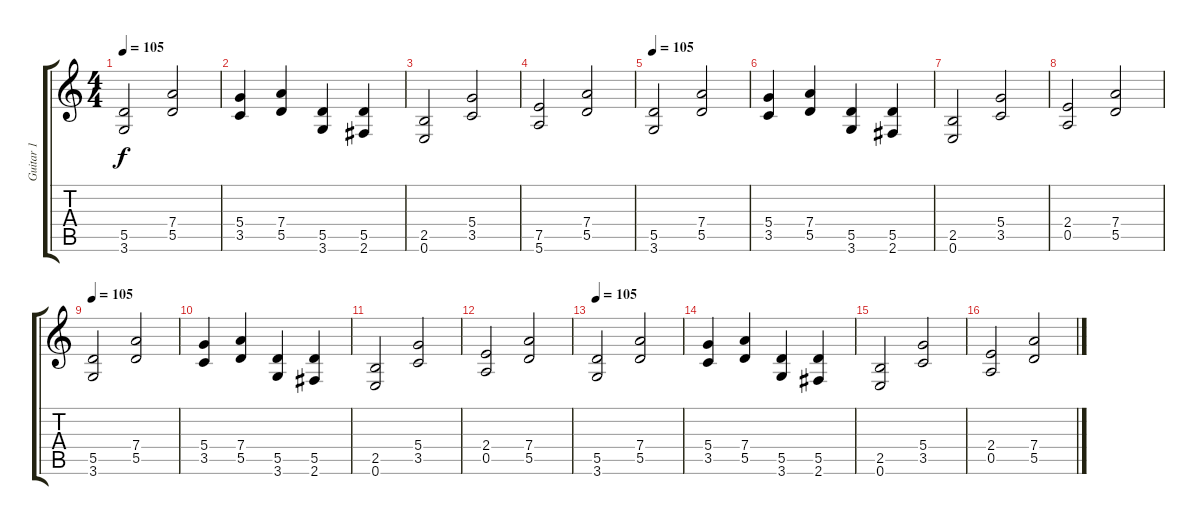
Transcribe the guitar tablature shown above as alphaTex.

\track ("Guitar 1" "Guitar 1") {instrument distortionguitar}
\staff {score tabs}
\tuning (E4 B3 G3 D3 A2 E2) {hide}
\ts (4 4)
\tempo 105
\clef g2
\ks c
(5.5 3.6).2{dy f} (7.4 5.5).2 |
(5.4 3.5).4 (7.4 5.5).4 (5.5 3.6).4 (5.5 2.6).4 |
(2.5 0.6).2 (5.4 3.5).2 |
(7.5 5.6).2 (7.4 5.5).2 |
\tempo 105
(5.5 3.6).2 (7.4 5.5).2 |
(5.4 3.5).4 (7.4 5.5).4 (5.5 3.6).4 (5.5 2.6).4 |
(2.5 0.6).2 (5.4 3.5).2 |
(2.4 0.5).2 (7.4 5.5).2 |
\tempo 105
(5.5 3.6).2 (7.4 5.5).2 |
(5.4 3.5).4 (7.4 5.5).4 (5.5 3.6).4 (5.5 2.6).4 |
(2.5 0.6).2 (5.4 3.5).2 |
(2.4 0.5).2 (7.4 5.5).2 |
\tempo 105
(5.5 3.6).2 (7.4 5.5).2 |
(5.4 3.5).4 (7.4 5.5).4 (5.5 3.6).4 (5.5 2.6).4 |
(2.5 0.6).2 (5.4 3.5).2 |
(2.4 0.5).2 (7.4 5.5).2
